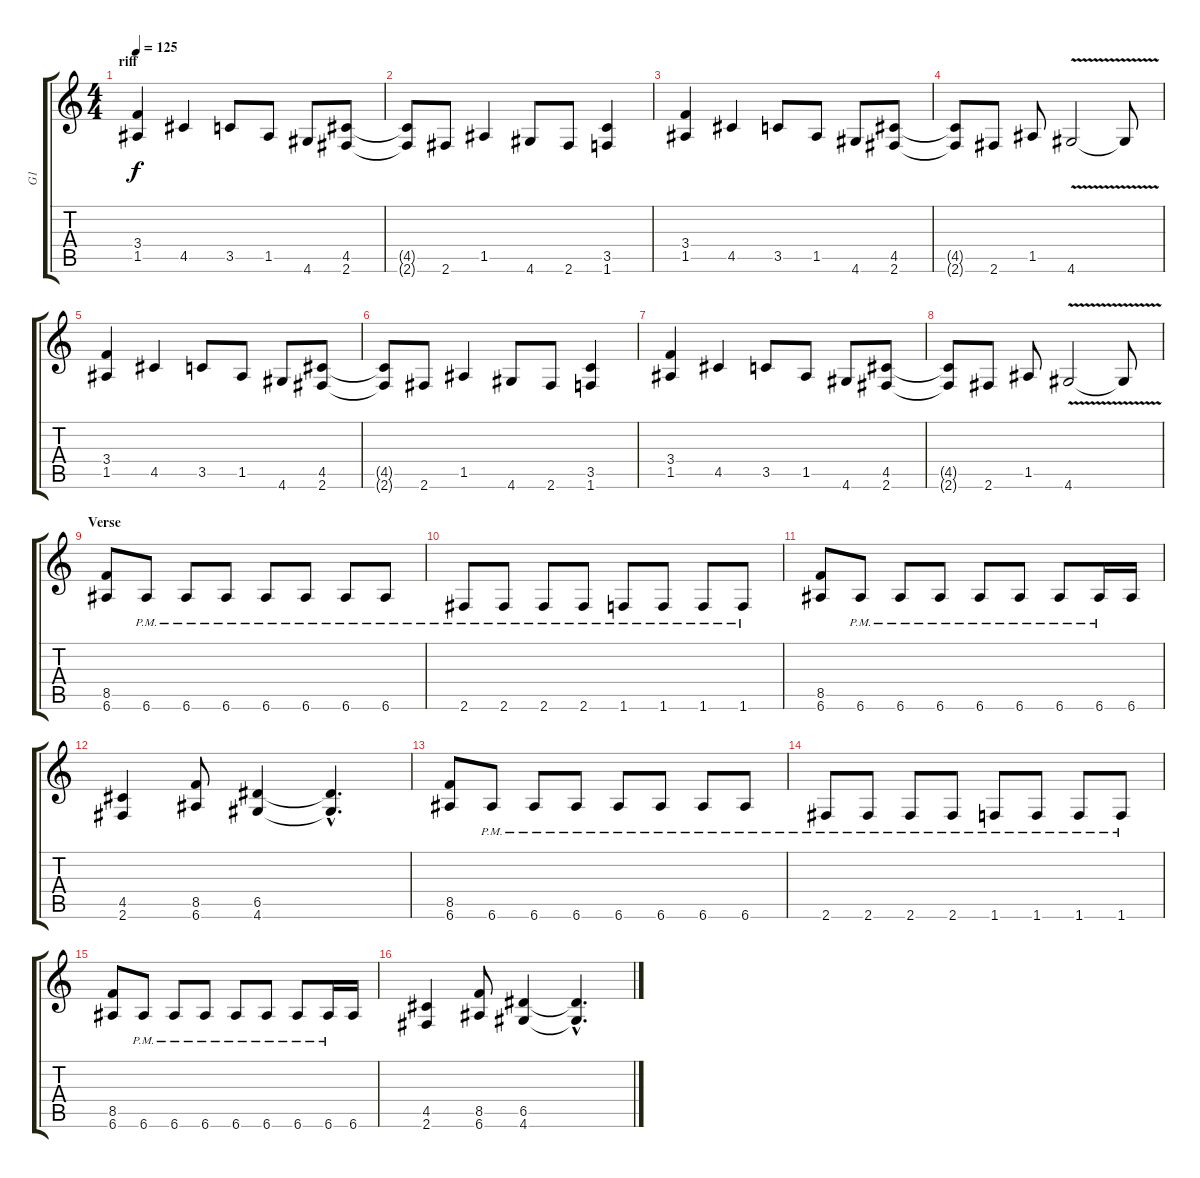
\track ("G1" "G1") {instrument distortionguitar}
\staff {score tabs}
\tuning (E4 B3 G3 D3 A2 E2) {hide}
\ts (4 4)
\section ("" "riff")
\tempo 125
\clef g2
\ks c
(3.4 1.5).4{dy f} 4.5.4 3.5.8 1.5.8 4.6.8 (4.5 2.6).8 |
(4.5{t} 2.6{t}).8 2.6.8 1.5.4 4.6.8 2.6.8 (3.5 1.6).4 |
(3.4 1.5).4 4.5.4 3.5.8 1.5.8 4.6.8 (4.5 2.6).8 |
(4.5{t} 2.6{t}).8 2.6.8 1.5.8 4.6{v}.2 4.6{t}.8 |
(3.4 1.5).4 4.5.4 3.5.8 1.5.8 4.6.8 (4.5 2.6).8 |
(4.5{t} 2.6{t}).8 2.6.8 1.5.4 4.6.8 2.6.8 (3.5 1.6).4 |
(3.4 1.5).4 4.5.4 3.5.8 1.5.8 4.6.8 (4.5 2.6).8 |
(4.5{t} 2.6{t}).8 2.6.8 1.5.8 4.6{v}.2 4.6{t}.8 |
\section ("" "Verse")
(8.5 6.6).8 6.6{pm}.8 6.6{pm}.8 6.6{pm}.8 6.6{pm}.8 6.6{pm}.8 6.6{pm}.8 6.6{pm}.8 |
2.6{pm}.8 2.6{pm}.8 2.6{pm}.8 2.6{pm}.8 1.6{pm}.8 1.6{pm}.8 1.6{pm}.8 1.6{pm}.8 |
(8.5 6.6).8 6.6{pm}.8 6.6{pm}.8 6.6{pm}.8 6.6{pm}.8 6.6{pm}.8 6.6{pm}.8 6.6{pm}.16 6.6.16 |
(4.5 2.6).4 (8.5 6.6).8 (6.5 4.6).4 (6.5{hac t} 4.6{hac t}).4{d} |
(8.5 6.6).8 6.6{pm}.8 6.6{pm}.8 6.6{pm}.8 6.6{pm}.8 6.6{pm}.8 6.6{pm}.8 6.6{pm}.8 |
2.6{pm}.8 2.6{pm}.8 2.6{pm}.8 2.6{pm}.8 1.6{pm}.8 1.6{pm}.8 1.6{pm}.8 1.6{pm}.8 |
(8.5 6.6).8 6.6{pm}.8 6.6{pm}.8 6.6{pm}.8 6.6{pm}.8 6.6{pm}.8 6.6{pm}.8 6.6{pm}.16 6.6.16 |
(4.5 2.6).4 (8.5 6.6).8 (6.5 4.6).4 (6.5{hac t} 4.6{hac t}).4{d}
